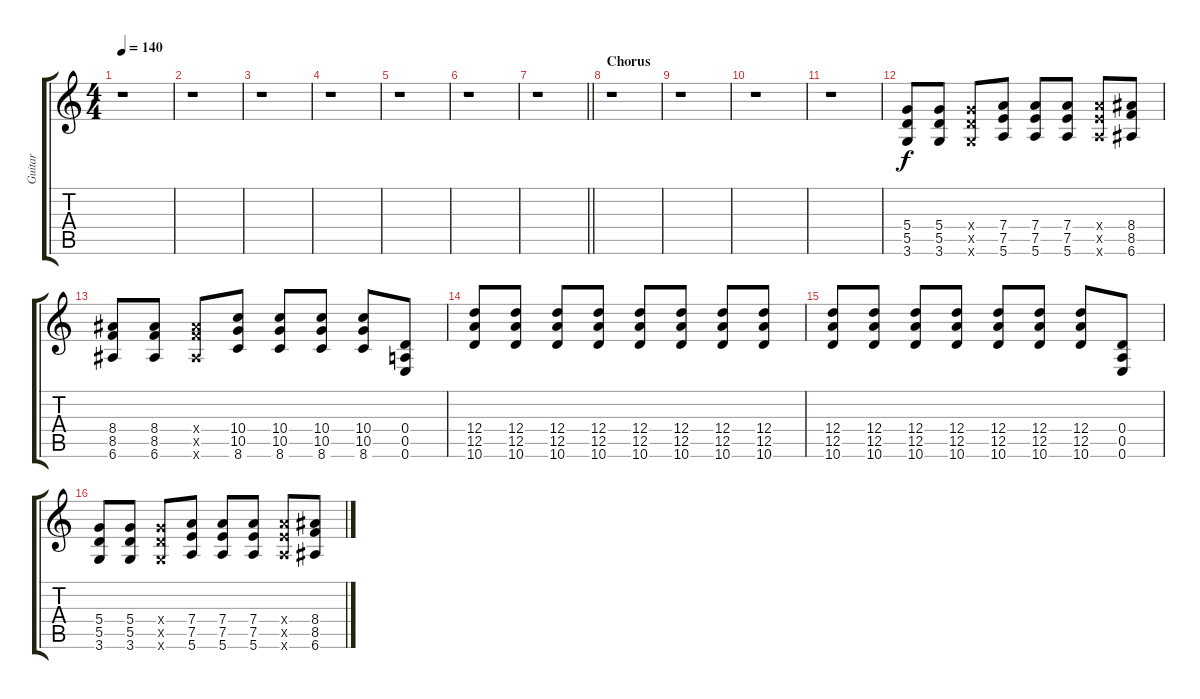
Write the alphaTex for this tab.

\track ("Guitar" "Guitar") {instrument overdrivenguitar}
\staff {score tabs}
\tuning (E4 B3 G3 D3 A2 E2) {hide}
\ts (4 4)
\tempo 140
\clef g2
\ks c
r.1{dy f} |
r.1 |
r.1 |
r.1 |
r.1 |
r.1 |
\barLineRight lightlight
r.1 |
\section ("" "Chorus")
r.1 |
r.1 |
r.1 |
r.1 |
(5.4 5.5 3.6).8 (5.4 5.5 3.6).8 (5.4{x} 5.5{x} 3.6{x}).8 (7.4 7.5 5.6).8 (7.4 7.5 5.6).8 (7.4 7.5 5.6).8 (7.4{x} 7.5{x} 5.6{x}).8 (8.4 8.5 6.6).8 |
(8.4 8.5 6.6).8 (8.4 8.5 6.6).8 (8.4{x} 8.5{x} 6.6{x}).8 (10.4 10.5 8.6).8 (10.4 10.5 8.6).8 (10.4 10.5 8.6).8 (10.4 10.5 8.6).8 (0.4 0.5 0.6).8 |
(12.4 12.5 10.6).8 (12.4 12.5 10.6).8 (12.4 12.5 10.6).8 (12.4 12.5 10.6).8 (12.4 12.5 10.6).8 (12.4 12.5 10.6).8 (12.4 12.5 10.6).8 (12.4 12.5 10.6).8 |
(12.4 12.5 10.6).8 (12.4 12.5 10.6).8 (12.4 12.5 10.6).8 (12.4 12.5 10.6).8 (12.4 12.5 10.6).8 (12.4 12.5 10.6).8 (12.4 12.5 10.6).8 (0.4 0.5 0.6).8 |
(5.4 5.5 3.6).8 (5.4 5.5 3.6).8 (5.4{x} 5.5{x} 3.6{x}).8 (7.4 7.5 5.6).8 (7.4 7.5 5.6).8 (7.4 7.5 5.6).8 (7.4{x} 7.5{x} 5.6{x}).8 (8.4 8.5 6.6).8
